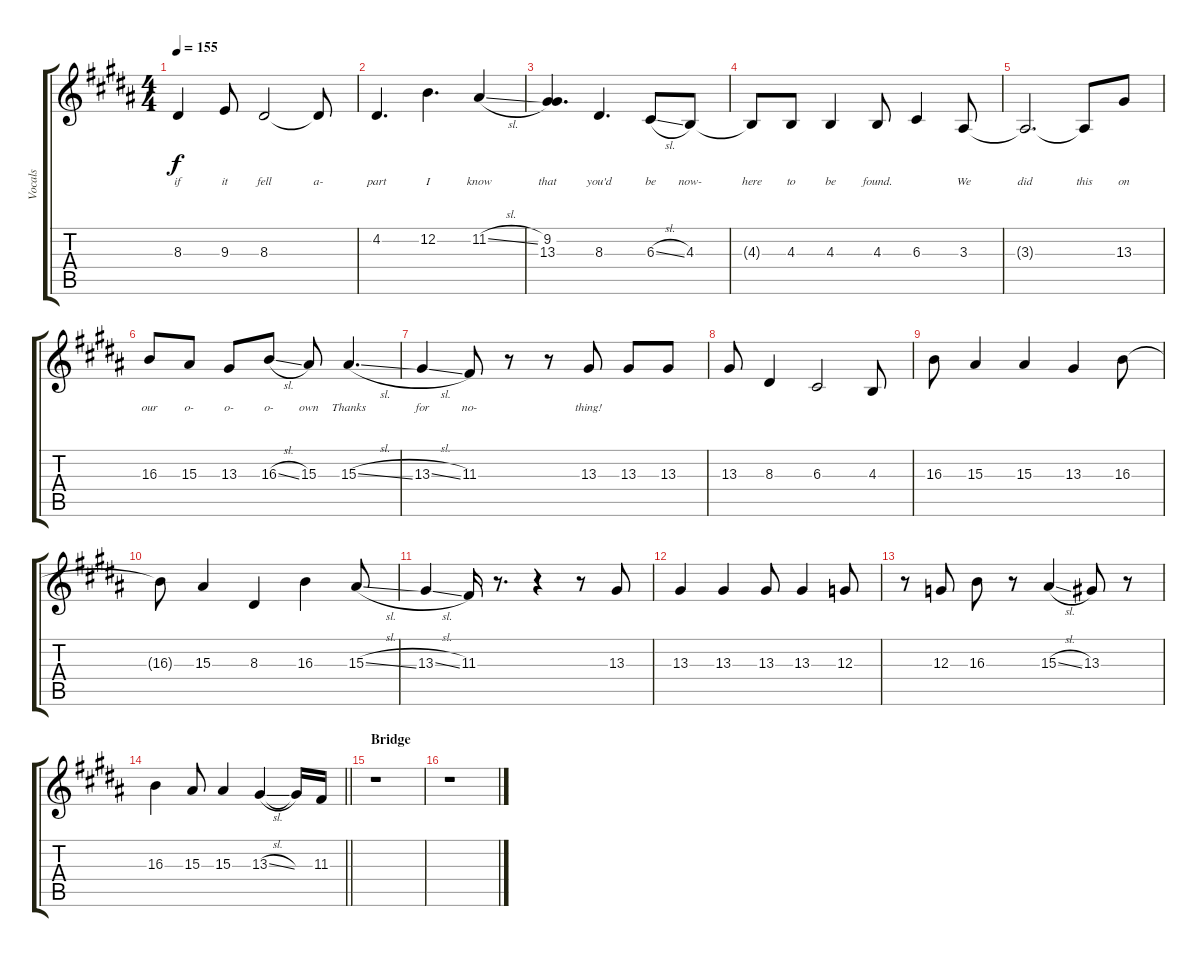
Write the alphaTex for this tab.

\track ("Vocals" "Vocals") {instrument clarinet}
\staff {score tabs}
\tuning (E4 B3 G3 D3 A2 E2) {hide}
\ts (4 4)
\tempo 155
\clef g2
\ks g#minor
8.3.4{lyrics (0 "if") lyrics (1 "") lyrics (2 "") lyrics (3 "") lyrics (4 "") dy f} 9.3.8{lyrics (0 "it") lyrics (1 "") lyrics (2 "") lyrics (3 "") lyrics (4 "")} 8.3.2{lyrics (0 "fell") lyrics (1 "") lyrics (2 "") lyrics (3 "") lyrics (4 "")} 8.3{t}.8{lyrics (0 "a-") lyrics (1 "") lyrics (2 "") lyrics (3 "") lyrics (4 "")} |
4.2.4{d lyrics (0 "part") lyrics (1 "") lyrics (2 "") lyrics (3 "") lyrics (4 "")} 12.2.4{d lyrics (0 "I") lyrics (1 "") lyrics (2 "") lyrics (3 "") lyrics (4 "")} 11.2{sl}.4{lyrics (0 "know") lyrics (1 "") lyrics (2 "") lyrics (3 "") lyrics (4 "")} |
(9.2 13.3).4{d lyrics (0 "that") lyrics (1 "") lyrics (2 "") lyrics (3 "") lyrics (4 "")} 8.3.4{d lyrics (0 "you'd") lyrics (1 "") lyrics (2 "") lyrics (3 "") lyrics (4 "")} 6.3{sl}.8{lyrics (0 "be") lyrics (1 "") lyrics (2 "") lyrics (3 "") lyrics (4 "")} 4.3.8{lyrics (0 "now-") lyrics (1 "") lyrics (2 "") lyrics (3 "") lyrics (4 "")} |
4.3{t}.8{lyrics (0 "here") lyrics (1 "") lyrics (2 "") lyrics (3 "") lyrics (4 "")} 4.3.8{lyrics (0 "to") lyrics (1 "") lyrics (2 "") lyrics (3 "") lyrics (4 "")} 4.3.4{lyrics (0 "be") lyrics (1 "") lyrics (2 "") lyrics (3 "") lyrics (4 "")} 4.3.8{lyrics (0 "found.") lyrics (1 "") lyrics (2 "") lyrics (3 "") lyrics (4 "")} 6.3.4{lyrics (0 "") lyrics (1 "") lyrics (2 "") lyrics (3 "") lyrics (4 "")} 3.3.8{lyrics (0 "We") lyrics (1 "") lyrics (2 "") lyrics (3 "") lyrics (4 "")} |
3.3{t}.2{d lyrics (0 "did") lyrics (1 "") lyrics (2 "") lyrics (3 "") lyrics (4 "")} 3.3{t}.8{lyrics (0 "this") lyrics (1 "") lyrics (2 "") lyrics (3 "") lyrics (4 "")} 13.3.8{lyrics (0 "on") lyrics (1 "") lyrics (2 "") lyrics (3 "") lyrics (4 "")} |
16.3.8{lyrics (0 "our") lyrics (1 "") lyrics (2 "") lyrics (3 "") lyrics (4 "")} 15.3.8{lyrics (0 "o-") lyrics (1 "") lyrics (2 "") lyrics (3 "") lyrics (4 "")} 13.3.8{lyrics (0 "o-") lyrics (1 "") lyrics (2 "") lyrics (3 "") lyrics (4 "")} 16.3{sl}.8{lyrics (0 "o-") lyrics (1 "") lyrics (2 "") lyrics (3 "") lyrics (4 "")} 15.3.8{lyrics (0 "own") lyrics (1 "") lyrics (2 "") lyrics (3 "") lyrics (4 "")} 15.3{sl}.4{d lyrics (0 "Thanks") lyrics (1 "") lyrics (2 "") lyrics (3 "") lyrics (4 "")} |
13.3{sl}.4{lyrics (0 "for") lyrics (1 "") lyrics (2 "") lyrics (3 "") lyrics (4 "")} 11.3.8{lyrics (0 "no-") lyrics (1 "") lyrics (2 "") lyrics (3 "") lyrics (4 "")} r.8 r.8 13.3.8{lyrics (0 "thing!") lyrics (1 "") lyrics (2 "") lyrics (3 "") lyrics (4 "")} 13.3.8 13.3.8 |
13.3.8 8.3.4 6.3.2 4.3.8 |
16.3.8 15.3.4 15.3.4 13.3.4 16.3.8 |
16.3{t}.8 15.3.4 8.3.4 16.3.4 15.3{sl}.8 |
13.3{sl}.4 11.3.16 r.8{d} r.4 r.8 13.3.8 |
13.3.4 13.3.4 13.3.8 13.3.4 12.3.8 |
r.8 12.3.8 16.3.8 r.8 15.3{sl}.4 13.3.8 r.8 |
\barLineRight lightlight
16.3.4 15.3.8 15.3.4 13.3{sl}.4 13.3{t}.16 11.3.16 |
\section ("" "Bridge")
r.1 |
r.1
